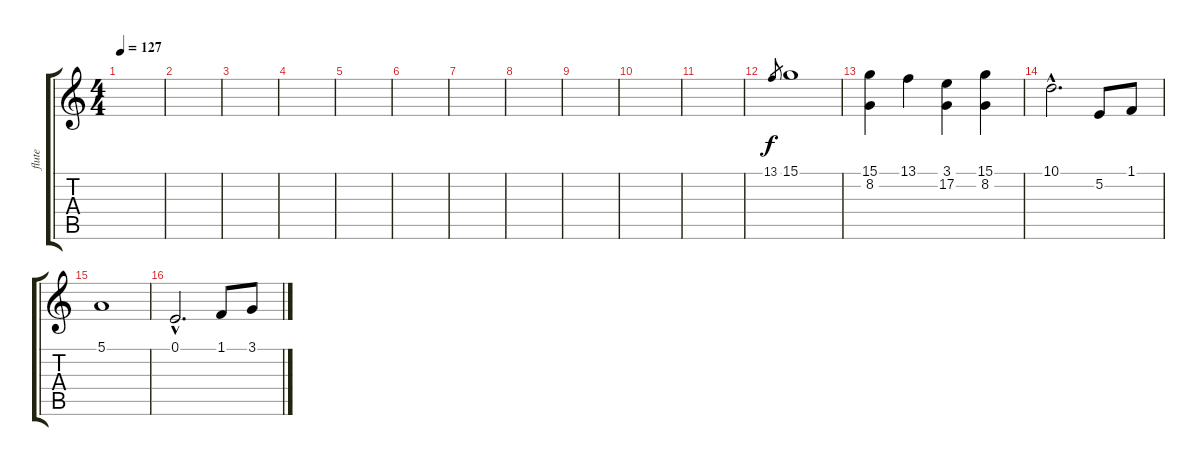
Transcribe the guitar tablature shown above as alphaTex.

\track ("flute" "flute") {instrument flute}
\staff {score tabs}
\tuning (E4 B3 G3 D3 A2 E2) {hide}
\ts (4 4)
\tempo 127
\clef g2
\ks c
|
|
|
|
|
|
|
|
|
|
|
13.1.8{gr} 15.1.1{volume 11 instrument flute} |
(15.1 8.2).4 13.1.4 (3.1 17.2).4 (15.1 8.2).4 |
10.1{hac}.2{d} 5.2.8 1.1.8 |
5.1.1 |
0.1{hac}.2{d} 1.1.8 3.1.8
